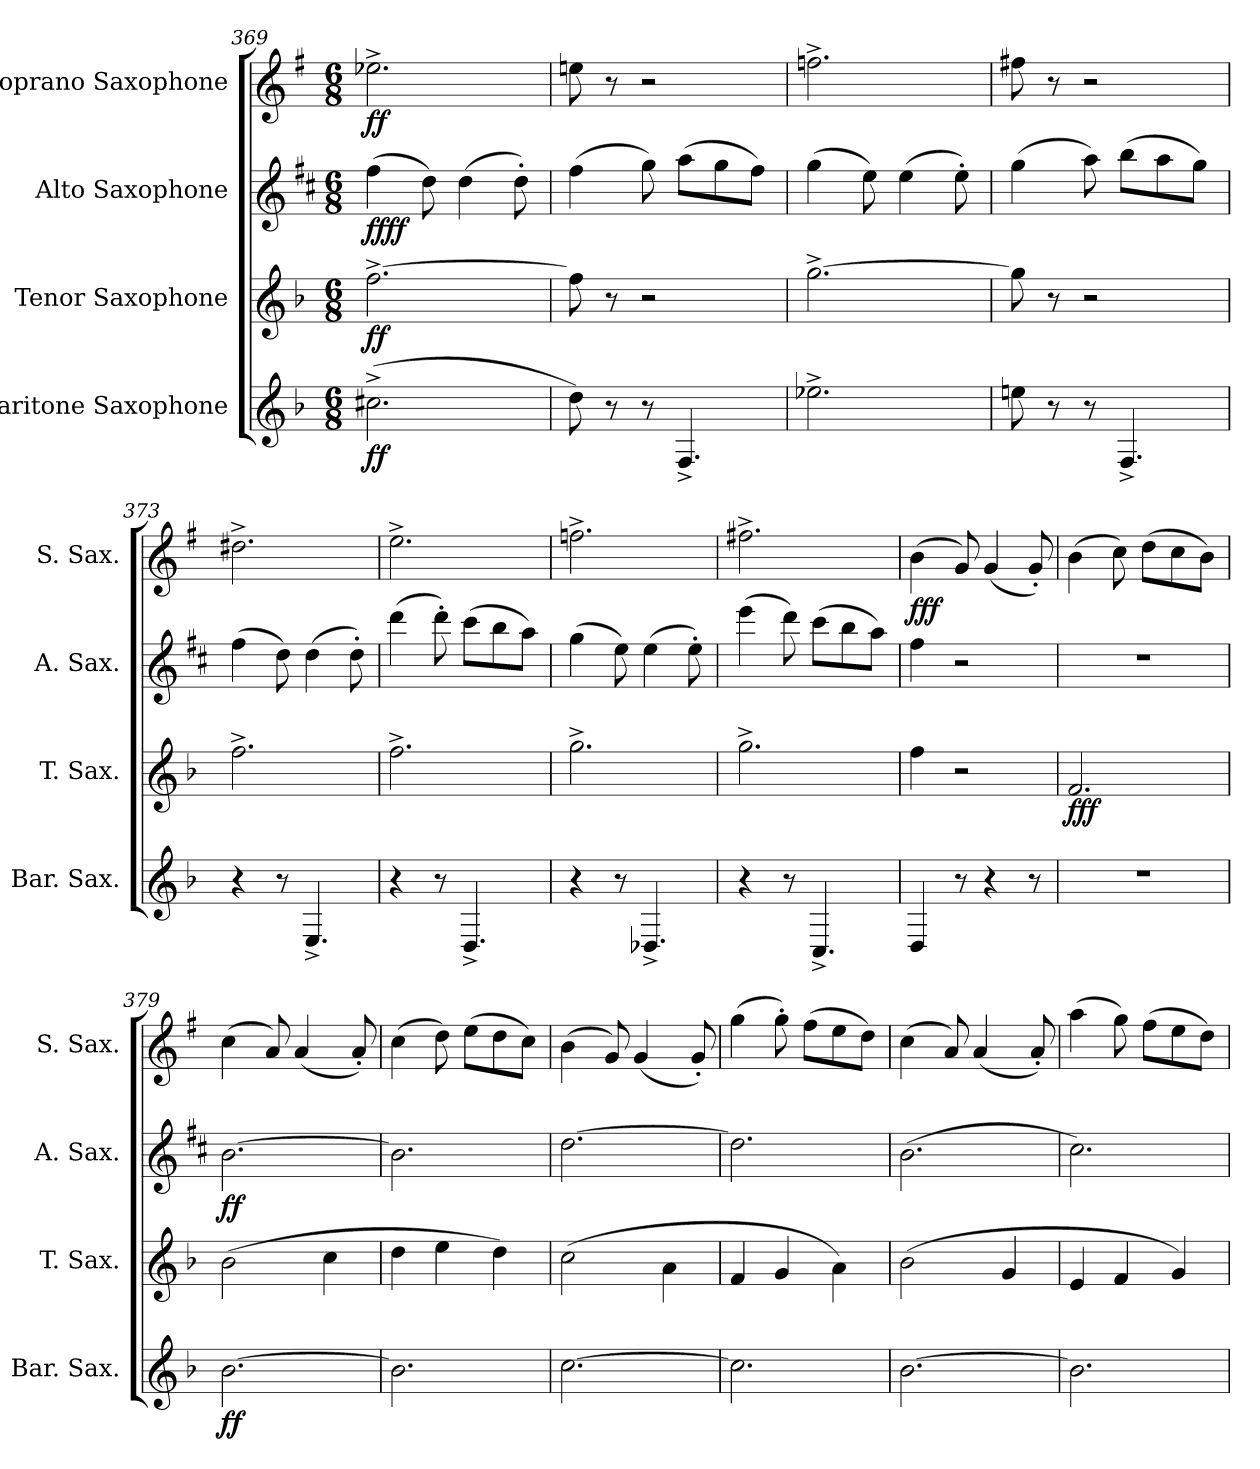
**kern	**dynam	**kern	**dynam	**kern	**dynam	**kern	**dynam
*part4	*part4	*part3	*part3	*part2	*part2	*part1	*part1
*staff4	*staff4	*staff3	*staff3	*staff2	*staff2	*staff1	*staff1
*I"Baritone Saxophone	*	*I"Tenor Saxophone	*	*I"Alto Saxophone	*	*I"Soprano Saxophone	*
*I'Bar. Sax.	*	*I'T. Sax.	*	*I'A. Sax.	*	*I'S. Sax.	*
*clefG2	*	*clefG2	*	*clefG2	*	*clefG2	*
*ITrd12c21	*	*ITrd8c14	*	*ITrd5c9	*	*ITrd1c2	*
*k[b-]	*	*k[b-]	*	*k[b-]	*	*k[b-]	*
*M6/8	*	*M6/8	*	*M6/8	*	*M6/8	*
=369	=369	=369	=369	=369	=369	=369	=369
!	!LO:DY:b	!	!LO:DY:b	!	!LO:DY:b	!	!
!	!	!	!	!	!LO:DY:n=1:b	!	!LO:DY:b
(2.c#X^\	ff	[2.f^\	ff	(4a\	ff ff	2.dd-X^\	ff
.	.	.	.	8f\)	.	.	.
.	.	.	.	(4f\	.	.	.
.	.	.	.	8f'\)	.	.	.
=370	=370	=370	=370	=370	=370	=370	=370
8d\)	.	8f\]	.	(4a\	.	8ddn\	.
8r	.	8r	.	.	.	8r	.
8r	.	2r	.	8b-\)	.	2r	.
4.FF^/	.	.	.	(8cc\L	.	.	.
.	.	.	.	8b-\	.	.	.
.	.	.	.	8a\J)	.	.	.
=371	=371	=371	=371	=371	=371	=371	=371
2.e-X^\	.	[2.g^\	.	(4b-\	.	2.ee-X^\	.
.	.	.	.	8g\)	.	.	.
.	.	.	.	(4g\	.	.	.
.	.	.	.	8g'\)	.	.	.
=372	=372	=372	=372	=372	=372	=372	=372
8en\	.	8g\]	.	(4b-\	.	8een\	.
8r	.	8r	.	.	.	8r	.
8r	.	2r	.	8cc\)	.	2r	.
4.FF^/	.	.	.	(8dd\L	.	.	.
.	.	.	.	8cc\	.	.	.
.	.	.	.	8b-\J)	.	.	.
!!LO:LB:g=z
=373	=373	=373	=373	=373	=373	=373	=373
4r	.	2.f^\	.	(4a\	.	2.cc#X^\	.
8r	.	.	.	8f\)	.	.	.
4.EE^/	.	.	.	(4f\	.	.	.
.	.	.	.	8f'\)	.	.	.
=374	=374	=374	=374	=374	=374	=374	=374
4r	.	2.f^\	.	(4ff\	.	2.dd^\	.
8r	.	.	.	8ff'\)	.	.	.
4.DD^/	.	.	.	(8ee\L	.	.	.
.	.	.	.	8dd\	.	.	.
.	.	.	.	8cc\J)	.	.	.
=375	=375	=375	=375	=375	=375	=375	=375
4r	.	2.g^\	.	(4b-\	.	2.ee-X^\	.
8r	.	.	.	8g\)	.	.	.
4.DD-X^/	.	.	.	(4g\	.	.	.
.	.	.	.	8g'\)	.	.	.
=376	=376	=376	=376	=376	=376	=376	=376
4r	.	2.g^\	.	(4gg\	.	2.een^\	.
8r	.	.	.	8ff\)	.	.	.
4.CC^/	.	.	.	(8ee\L	.	.	.
.	.	.	.	8dd\	.	.	.
.	.	.	.	8cc\J)	.	.	.
=377	=377	=377	=377	=377	=377	=377	=377
!	!	!	!	!	!	!	!LO:DY:b
4DD/	.	4f\	.	4a\	.	(4a\	fff
8r	.	2r	.	2r	.	8f/)	.
4r	.	.	.	.	.	(4f/	.
8r	.	.	.	.	.	8f'/)	.
=378	=378	=378	=378	=378	=378	=378	=378
!	!	!	!LO:DY:b	!	!	!	!
2.r	.	2.F/	fff	2.r	.	(4a\	.
.	.	.	.	.	.	8b-\)	.
.	.	.	.	.	.	(8cc\L	.
.	.	.	.	.	.	8b-\	.
.	.	.	.	.	.	8a\J)	.
=379	=379	=379	=379	=379	=379	=379	=379
!	!LO:DY:b	!	!	!	!LO:DY:b	!	!
[2.B-\	ff	(2B-\	.	[2.d\	ff	(4b-\	.
.	.	.	.	.	.	8g/)	.
.	.	.	.	.	.	(4g/	.
.	.	4c\	.	.	.	.	.
.	.	.	.	.	.	8g'/)	.
!!LO:PB:g=z
=380	=380	=380	=380	=380	=380	=380	=380
2.B-\]	.	4d\	.	2.d\]	.	(4b-\	.
.	.	4e\	.	.	.	8cc\)	.
.	.	.	.	.	.	(8dd\L	.
.	.	4d\)	.	.	.	8cc\	.
.	.	.	.	.	.	8b-\J)	.
=381	=381	=381	=381	=381	=381	=381	=381
[2.c\	.	(2c\	.	[2.f\	.	(4a\	.
.	.	.	.	.	.	8f/)	.
.	.	.	.	.	.	(4f/	.
.	.	4A\	.	.	.	.	.
.	.	.	.	.	.	8f'/)	.
=382	=382	=382	=382	=382	=382	=382	=382
2.c\]	.	4F/	.	2.f\]	.	(4ff\	.
.	.	4G/	.	.	.	8ff'\)	.
.	.	.	.	.	.	(8ee\L	.
.	.	4A\)	.	.	.	8dd\	.
.	.	.	.	.	.	8cc\J)	.
=383	=383	=383	=383	=383	=383	=383	=383
[2.B-\	.	(2B-\	.	(2.d\	.	(4b-\	.
.	.	.	.	.	.	8g/)	.
.	.	.	.	.	.	(4g/	.
.	.	4G/	.	.	.	.	.
.	.	.	.	.	.	8g'/)	.
=384	=384	=384	=384	=384	=384	=384	=384
2.B-\]	.	4E/	.	2.e\)	.	(4gg\	.
.	.	4F/	.	.	.	8ff\)	.
.	.	.	.	.	.	(8ee\L	.
.	.	4G/)	.	.	.	8dd\	.
.	.	.	.	.	.	8cc\J)	.
=	=	=	=	=	=	=	=
*-	*-	*-	*-	*-	*-	*-	*-
